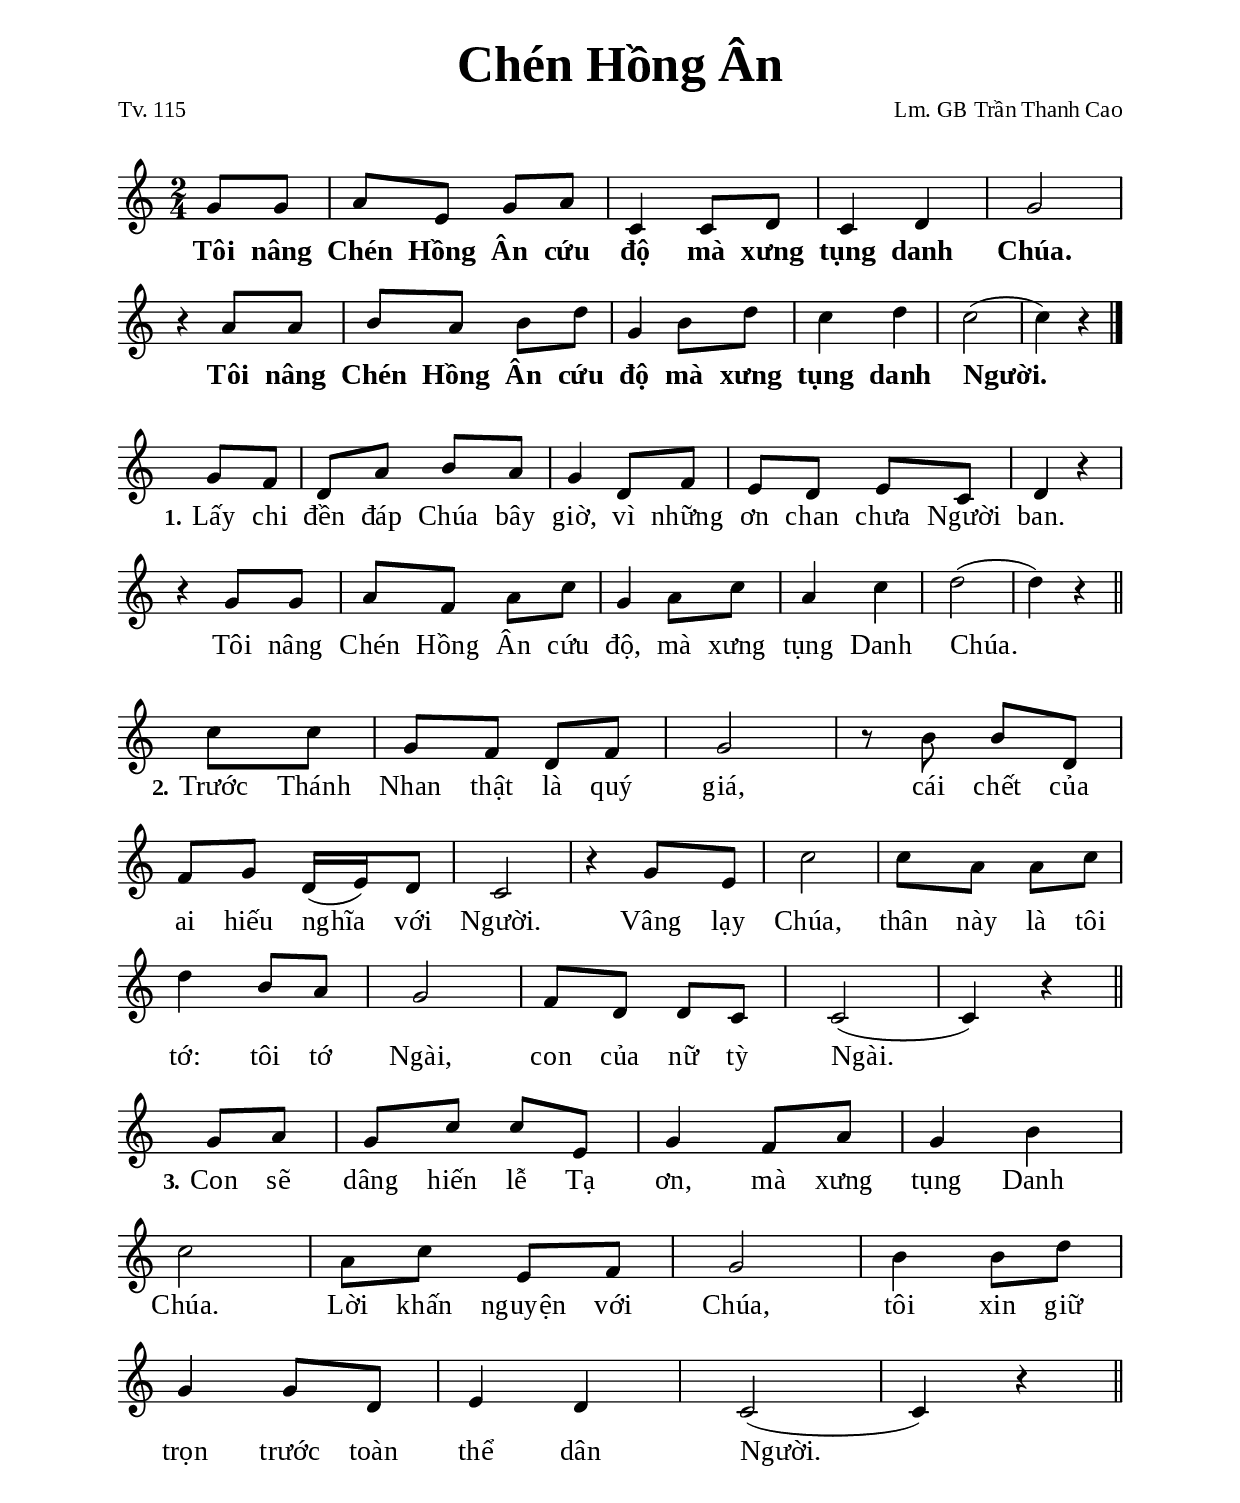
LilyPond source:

% Cài đặt chung
\version "2.22.1"
\include "english.ly"

\header {
  title = \markup { \fontsize #3 "Chén Hồng Ân" }
  poet = "Tv. 115"
  composer = "Lm. GB Trần Thanh Cao"
  arranger = " "
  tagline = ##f
}

% Nhạc điệp khúc
nhacDiepKhuc = \relative c'' {
  \partial 4 g8 g |
  a e g a |
  c,4 c8 d |
  c4 d |
  g2 |
  r4 a8 a |
  b a b d |
  g,4 b8 d |
  c4 d |
  c2 ( |
  c4) r \bar "|."
}

% Nhạc phiên khúc
nhacPhienKhucMot = \relative c'' {
  \partial 4 g8 f |
  d a' b a |
  g4 d8 f |
  e d e c |
  d4 r |
  r g8 g |
  a f a c |
  g4 a8 c |
  a4 c |
  d2 ( |
  d4) r \bar "||"
}

nhacPhienKhucHai = \relative c'' {
  \partial 4 c8 c |
  g f d f |
  g2 |
  r8 b b d, |
  f g d16 (e) d8 |
  c2 |
  r4 g'8 e |
  c'2 |
  c8 a a c |
  d4 b8 a |
  g2 |
  f8 d d c |
  c2 ( |
  c4) r \bar "||"
}

nhacPhienKhucBa = \relative c'' {
  \partial 4 g8 a |
  g c c e, |
  g4 f8 a |
  g4 b |
  c2 |
  a8 c e, f |
  g2 |
  b4 b8 d |
  g,4 g8 d |
  e4 d |
  c2 ( |
  c4) r \bar "||"
}

% Lời điệp khúc
loiDiepKhuc = \lyricmode {
  Tôi nâng Chén Hồng Ân cứu độ mà xưng tụng danh Chúa.
  Tôi nâng Chén Hồng Ân  cứu độ mà xưng tụng danh Người.
}

% Lời phiên khúc
loiPhienKhucMot = \lyricmode {
  \set stanza = #"1."
  Lấy chi đền đáp Chúa bây giờ,
  vì những ơn chan chưa Người ban.
  Tôi nâng Chén Hồng Ân cứu độ, mà xưng tụng Danh Chúa.
}

loiPhienKhucHai = \lyricmode {
  \set stanza = #"2."
  Trước Thánh Nhan thật là quý giá,
  cái chết của ai hiếu nghĩa với Người.
  Vâng lạy Chúa, thân này là tôi tớ:
  tôi tớ Ngài, con của nữ tỳ Ngài.
}

loiPhienKhucBa = \lyricmode {
  \set stanza = #"3."
  Con sẽ dâng hiến lễ Tạ ơn, mà xưng tụng Danh Chúa.
  Lời khấn nguyện với Chúa,
  tôi xin giữ trọn trước toàn thể dân Người.
}


% Dàn trang
\paper {
  #(set-paper-size "a4")
  top-margin = 10\mm
  bottom-margin = 10\mm
  left-margin = 20\mm
  right-margin = 20\mm
  indent = #0
  #(define fonts
    (make-pango-font-tree
      "Liberation Serif"
      "Liberation Serif"
      "Liberation Serif"
      (/ 20 20)))
  page-count = #1
}

% Thiết lập tông và nhịp
TongNhip = { \key c \major \time 2/4 }

\score {
  \new ChoirStaff <<
    \new Staff = diepKhuc \with {
        \consists "Merge_rests_engraver"
        %\magnifyStaff #(magstep +1)
      }
      <<
      \new Voice = beSop {
        \TongNhip \stemNeutral \nhacDiepKhuc
      }
    >>
    \new Lyrics \lyricsto beSop \loiDiepKhuc
  >>
  \layout {
    \override Lyrics.LyricText.font-series = #'bold
    \override Lyrics.LyricText.font-size = #+2
    \override Lyrics.LyricSpace.minimum-distance = #1.5
    \override Score.BarNumber.break-visibility = ##(#f #f #f)
    \override Score.SpacingSpanner.uniform-stretching = ##t
  }
}

\score {
  \new ChoirStaff <<
    \new Staff = phienKhuc \with {
        %\magnifyStaff #(magstep +1)
      }
      <<
      \new Voice = beSop {
        \key c \major \time 2/4 \nhacPhienKhucMot
      }
    >>
    \new Lyrics \lyricsto beSop \loiPhienKhucMot
  >>
  \layout {
    \override Staff.TimeSignature.transparent = ##t
    \override Lyrics.LyricText.font-size = #+2
    \override Lyrics.LyricSpace.minimum-distance = #1.5
    \override Score.BarNumber.break-visibility = ##(#f #f #f)
    \override Score.SpacingSpanner.uniform-stretching = ##t
  } 
}

\score {
  \new ChoirStaff <<
    \new Staff = phienKhuc \with {
        %\magnifyStaff #(magstep +1)
      }
      <<
      \new Voice = beSop {
        \key c \major \time 2/4 \nhacPhienKhucHai
      }
    >>
    \new Lyrics \lyricsto beSop \loiPhienKhucHai
  >>
  \layout {
    \override Staff.TimeSignature.transparent = ##t
    \override Lyrics.LyricText.font-size = #+2
    \override Lyrics.LyricSpace.minimum-distance = #2.7
    \override Score.BarNumber.break-visibility = ##(#f #f #f)
    \override Score.SpacingSpanner.uniform-stretching = ##t
  } 
}

\score {
  \new ChoirStaff <<
    \new Staff = phienKhuc \with {
        %\magnifyStaff #(magstep +1)
      }
      <<
      \new Voice = beSop {
        \key c \major \time 2/4 \nhacPhienKhucBa
      }
    >>
    \new Lyrics \lyricsto beSop \loiPhienKhucBa
  >>
  \layout {
    \override Staff.TimeSignature.transparent = ##t
    \override Lyrics.LyricText.font-size = #+2
    \override Lyrics.LyricSpace.minimum-distance = #2.7
    \override Score.BarNumber.break-visibility = ##(#f #f #f)
    \override Score.SpacingSpanner.uniform-stretching = ##t
  } 
}
